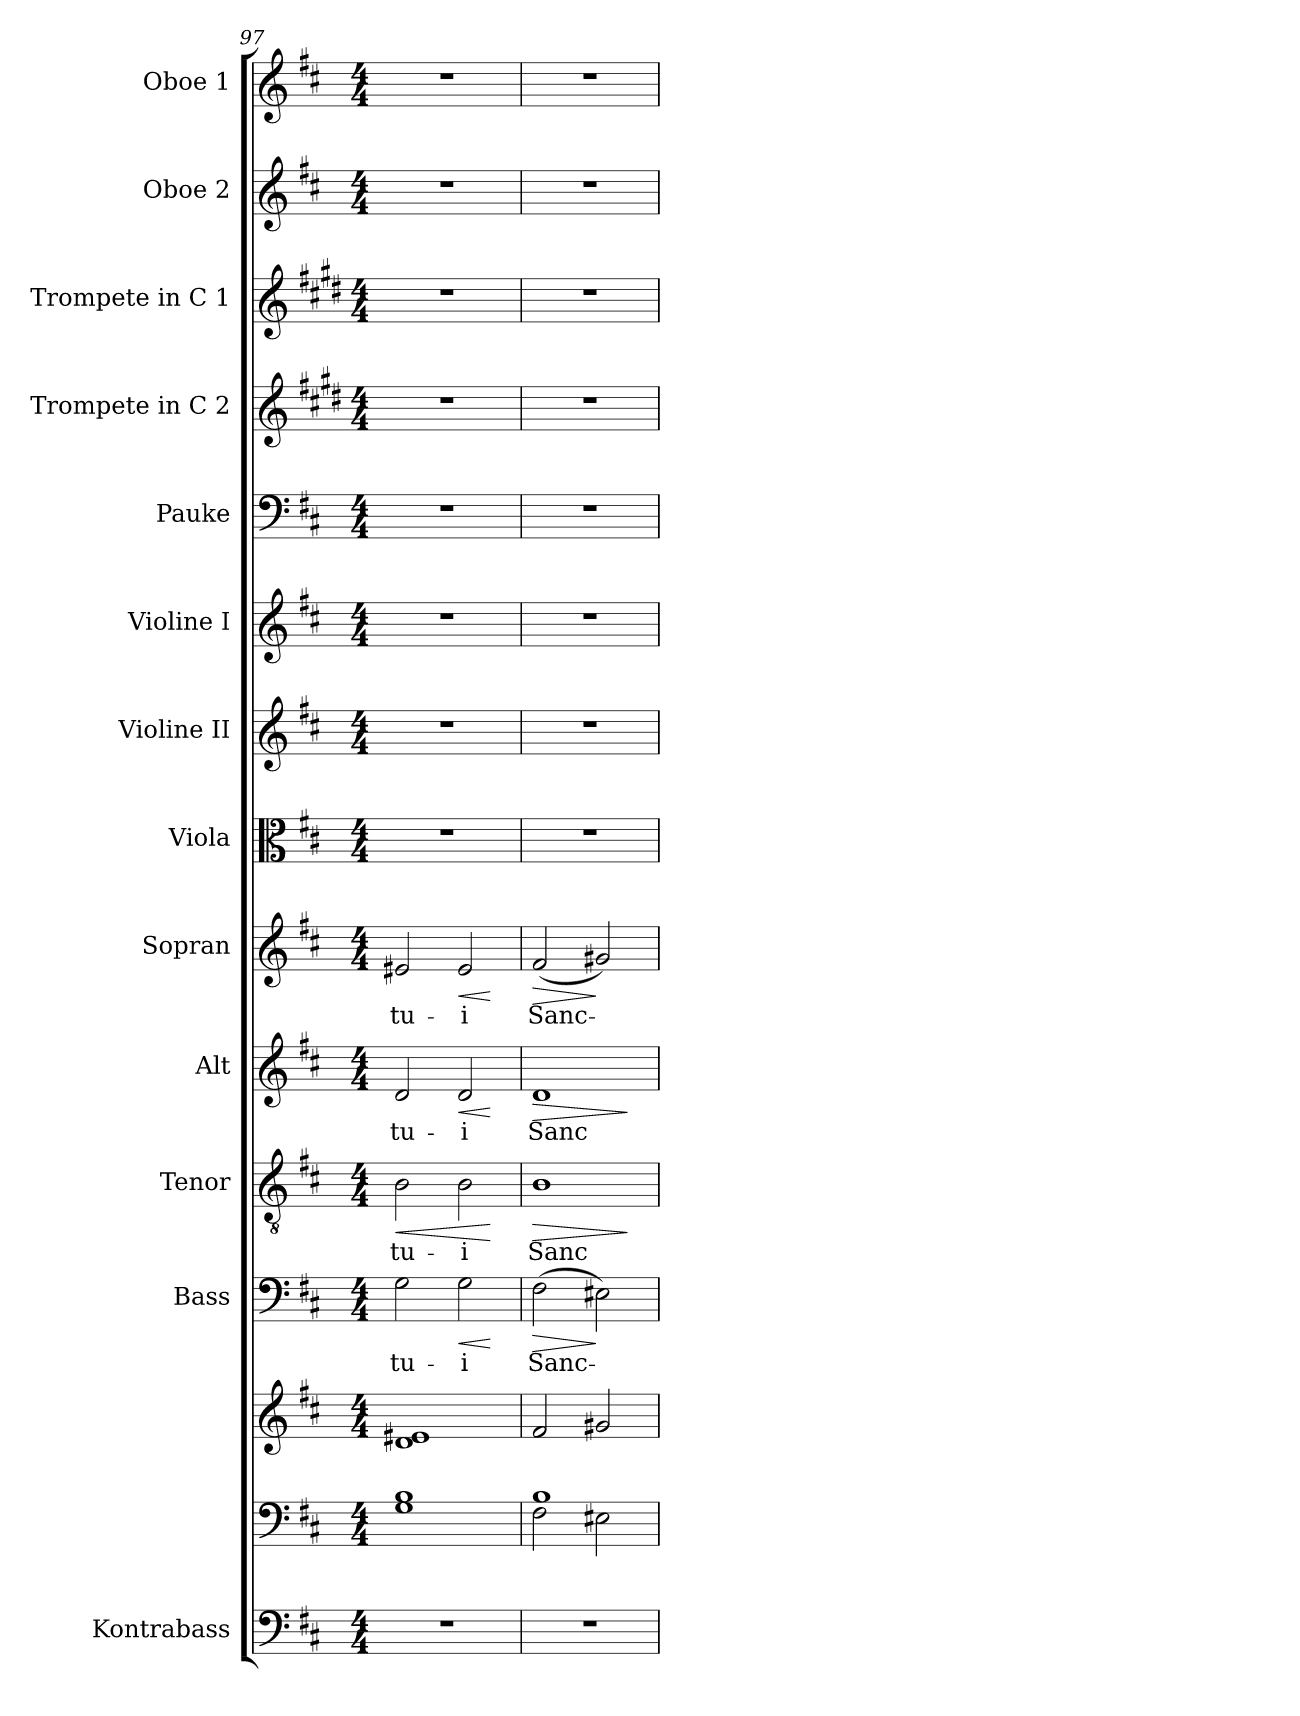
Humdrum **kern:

**kern	**kern	**kern	**kern	**text	**dynam	**kern	**text	**dynam	**kern	**text	**dynam	**kern	**text	**dynam	**kern	**kern	**kern	**kern	**kern	**kern	**kern	**kern
*part14	*part13	*part13	*part12	*part12	*part12	*part11	*part11	*part11	*part10	*part10	*part10	*part9	*part9	*part9	*part8	*part7	*part6	*part5	*part4	*part3	*part2	*part1
*staff15	*staff14	*staff13	*staff12	*staff12	*staff12	*staff11	*staff11	*staff11	*staff10	*staff10	*staff10	*staff9	*staff9	*staff9	*staff8	*staff7	*staff6	*staff5	*staff4	*staff3	*staff2	*staff1
*I"Kontrabass	*	*	*I"Bass	*	*	*I"Tenor	*	*	*I"Alt	*	*	*I"Sopran	*	*	*I"Viola	*I"Violine II	*I"Violine I	*I"Pauke	*I"Trompete in C 2	*I"Trompete in C 1	*I"Oboe 2	*I"Oboe 1
*I'Kb.	*	*	*I'B	*	*	*I'T	*	*	*I'A	*	*	*I'S	*	*	*I'Vla.	*I'Vl. II	*I'Vl. I	*I'Pk.	*	*	*I'Ob. 2	*I'Ob. 1
!!LO:PB:g=z
*clefF4	*clefF4	*clefG2	*clefF4	*	*	*clefGv2	*	*	*clefG2	*	*	*clefG2	*	*	*clefC3	*clefG2	*clefG2	*clefF4	*clefG2	*clefG2	*clefG2	*clefG2
*ITrd7c12	*	*	*	*	*	*	*	*	*	*	*	*	*	*	*	*	*	*	*ITrd1c2	*ITrd1c2	*	*
*k[f#c#]	*k[f#c#]	*k[f#c#]	*k[f#c#]	*	*	*k[f#c#]	*	*	*k[f#c#]	*	*	*k[f#c#]	*	*	*k[f#c#]	*k[f#c#]	*k[f#c#]	*k[f#c#]	*k[f#c#]	*k[f#c#]	*k[f#c#]	*k[f#c#]
*D:	*D:	*D:	*D:	*	*	*D:	*	*	*D:	*	*	*D:	*	*	*D:	*D:	*D:	*D:	*D:	*D:	*D:	*D:
*M4/4	*M4/4	*M4/4	*M4/4	*	*	*M4/4	*	*	*M4/4	*	*	*M4/4	*	*	*M4/4	*M4/4	*M4/4	*M4/4	*M4/4	*M4/4	*M4/4	*M4/4
=97	=97	=97	=97	=97	=97	=97	=97	=97	=97	=97	=97	=97	=97	=97	=97	=97	=97	=97	=97	=97	=97	=97
!	!	!	!	!LO:LY:b	!	!	!LO:LY:b	!LO:HP:b	!	!LO:LY:b	!	!	!LO:LY:b	!	!	!	!	!	!	!	!	!
1r	1G 1B	1d 1e#X	2G\	-tu-	.	2B\	-tu-	<	2d/	-tu-	.	2e#X/	-tu-	.	1r	1r	1r	1r	1r	1r	1r	1r
!	!	!	!	!LO:LY:b	!LO:HP:b	!	!LO:LY:b	!	!	!LO:LY:b	!LO:HP:b	!	!LO:LY:b	!LO:HP:b	!	!	!	!	!	!	!	!
.	.	.	2G\	-i	<	2B\	-i	.	2d/	-i	<	2e#/	-i	<	.	.	.	.	.	.	.	.
.	.	.	.	.	[	.	.	[	.	.	[	.	.	[	.	.	.	.	.	.	.	.
=98	=98	=98	=98	=98	=98	=98	=98	=98	=98	=98	=98	=98	=98	=98	=98	=98	=98	=98	=98	=98	=98	=98
*	*^	*	*	*	*	*	*	*	*	*	*	*	*	*	*	*	*	*	*	*	*	*
!	!	!	!	!	!LO:LY:b	!LO:HP:b	!	!LO:LY:b	!LO:HP:b	!	!LO:LY:b	!LO:HP:b	!	!LO:LY:b	!LO:HP:b	!	!	!	!	!	!	!	!
1r	1B	2F#\	2f#/	(>2F#\	Sanc-	>	1B	Sanc-	>	1d	Sanc-	>	(<2f#/	Sanc-	>	1r	1r	1r	1r	1r	1r	1r	1r
.	.	2E#X\	2g#X/	2E#X\)	.	]	.	.	.	.	.	.	2g#X/)	.	]	.	.	.	.	.	.	.	.
*	*v	*v	*	*	*	*	*	*	*	*	*	*	*	*	*	*	*	*	*	*	*	*	*
.	.	.	.	.	.	.	.	]	.	.	]	.	.	.	.	.	.	.	.	.	.	.
=	=	=	=	=	=	=	=	=	=	=	=	=	=	=	=	=	=	=	=	=	=	=
*-	*-	*-	*-	*-	*-	*-	*-	*-	*-	*-	*-	*-	*-	*-	*-	*-	*-	*-	*-	*-	*-	*-
